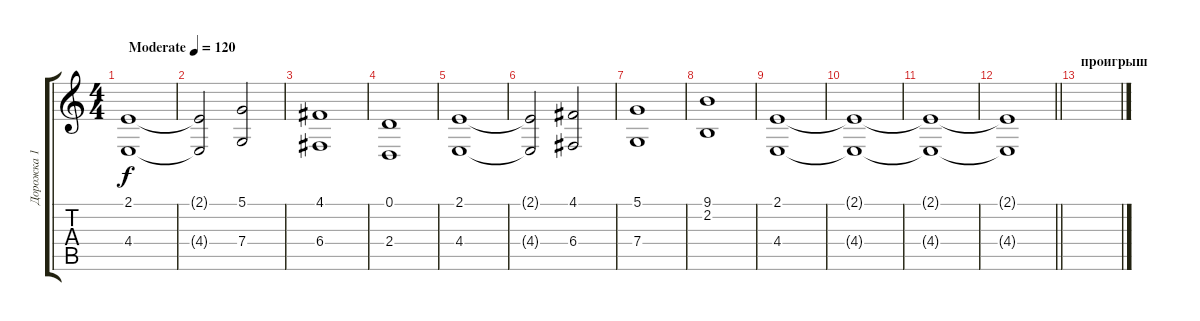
\track ("Дорожка 1" "Дорожка 1") {instrument lead7fifths}
\staff {score tabs}
\tuning (D4 A3 F3 C3 G2 C2) {hide}
\ts (4 4)
\tempo (120 "Moderate")
\clef g2
\ks c
(2.1 4.4).1{dy f instrument lead7fifths} |
(2.1{t} 4.4{t}).2 (5.1 7.4).2 |
(4.1 6.4).1 |
(0.1 2.4).1 |
(2.1 4.4).1 |
(2.1{t} 4.4{t}).2 (4.1 6.4).2 |
(5.1 7.4).1 |
(9.1 2.2).1 |
(2.1 4.4).1 |
(2.1{t} 4.4{t}).1 |
(2.1{t} 4.4{t}).1 |
\barLineRight lightlight
(2.1{t} 4.4{t}).1 |
\section ("" "проигрыш")
